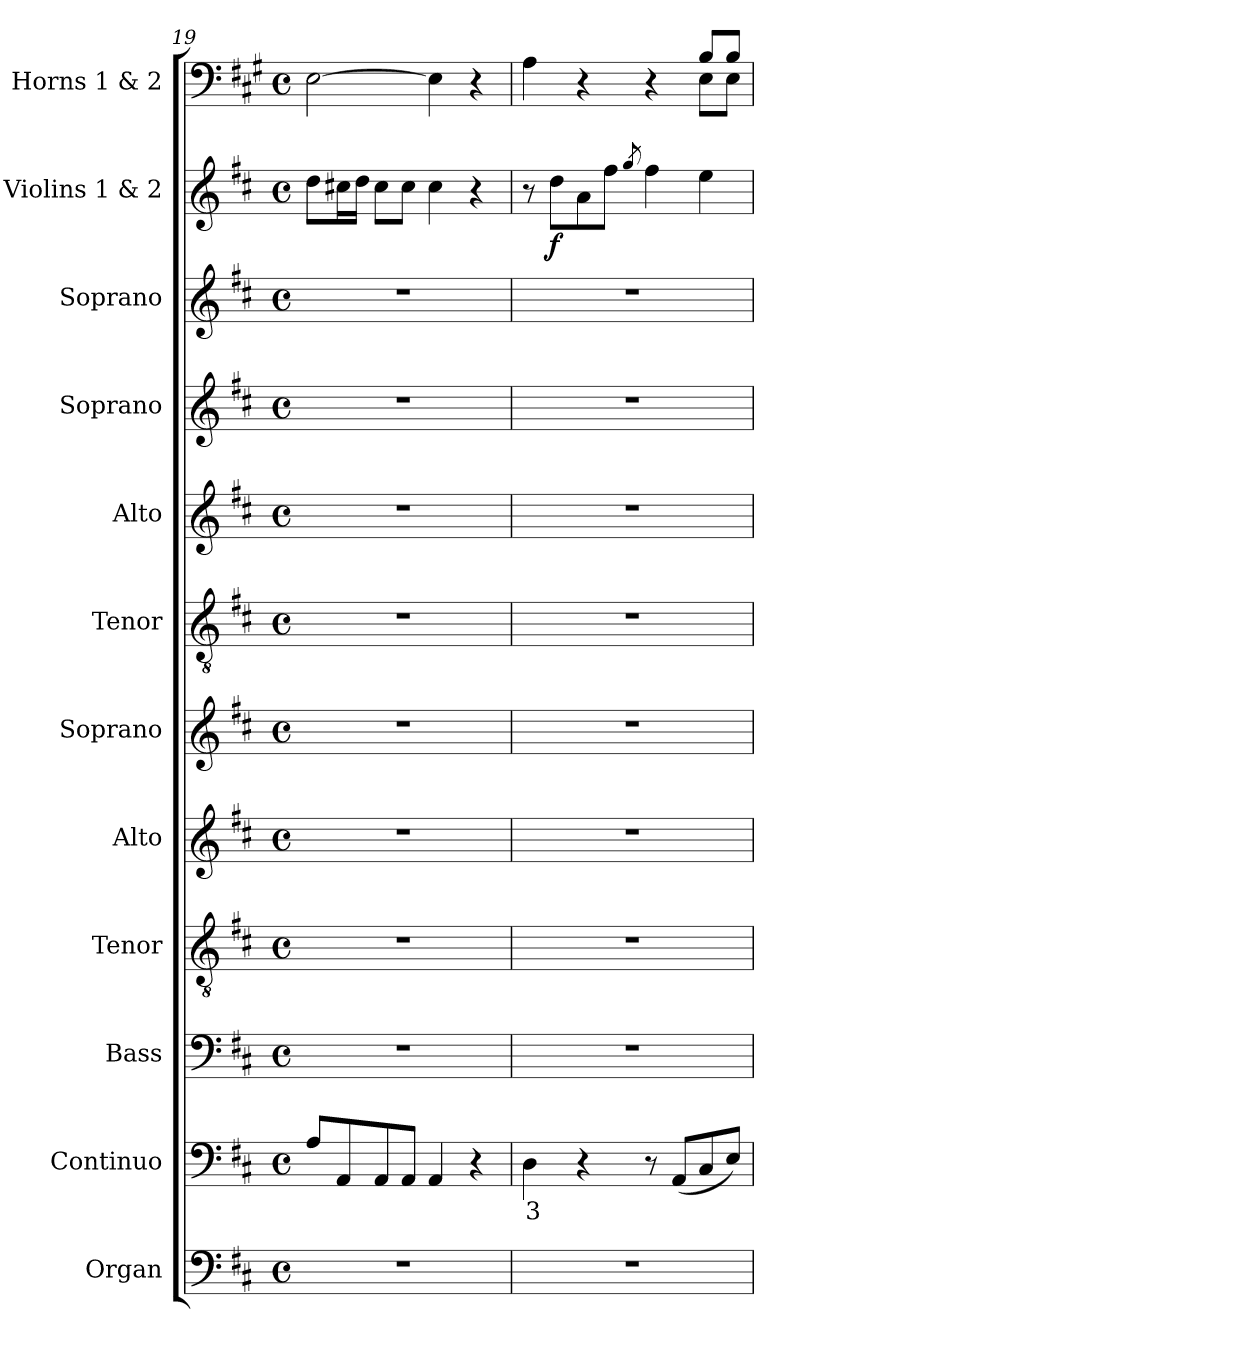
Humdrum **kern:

**kern	**kern	**text	**kern	**kern	**kern	**kern	**kern	**kern	**kern	**kern	**kern	**dynam	**kern
*part12	*part11	*part11	*part10	*part9	*part8	*part7	*part6	*part5	*part4	*part3	*part2	*part2	*part1
*staff12	*staff11	*staff11	*staff10	*staff9	*staff8	*staff7	*staff6	*staff5	*staff4	*staff3	*staff2	*staff2	*staff1
*I"Organ	*I"Continuo	*	*I"Bass	*I"Tenor	*I"Alto	*I"Soprano	*I"Tenor	*I"Alto	*I"Soprano	*I"Soprano	*I"Violins 1 & 2	*	*I"Horns 1 & 2
*I'Org.	*I'Cont.	*	*I'B.	*I'T.	*I'A.	*I'S.	*I'T.	*I'A.	*I'S.	*I'S.	*I'Vlns	*	*I'Hns.
!!LO:LB:g=z
*clefF4	*clefF4	*	*clefF4	*clefGv2	*clefG2	*clefG2	*clefGv2	*clefG2	*clefG2	*clefG2	*clefG2	*	*clefF4
*	*	*	*	*ITrd7c12	*	*	*ITrd7c12	*	*	*	*	*	*ITrd4c7
*k[f#c#]	*k[f#c#]	*	*k[f#c#]	*k[f#c#]	*k[f#c#]	*k[f#c#]	*k[f#c#]	*k[f#c#]	*k[f#c#]	*k[f#c#]	*k[f#c#]	*	*k[f#c#]
*D:	*D:	*	*D:	*D:	*D:	*D:	*D:	*D:	*D:	*D:	*D:	*	*D:
*M4/4	*M4/4	*	*M4/4	*M4/4	*M4/4	*M4/4	*M4/4	*M4/4	*M4/4	*M4/4	*M4/4	*	*M4/4
*met(c)	*met(c)	*	*met(c)	*met(c)	*met(c)	*met(c)	*met(c)	*met(c)	*met(c)	*met(c)	*met(c)	*	*met(c)
=19	=19	=19	=19	=19	=19	=19	=19	=19	=19	=19	=19	=19	=19
1r	8Ai/L	.	1r	1r	1r	1r	1r	1r	1r	1r	8ddi\L	.	[2AAi\
.	8AAi/	.	.	.	.	.	.	.	.	.	16cc#Xi\L	.	.
.	.	.	.	.	.	.	.	.	.	.	16ddi\JJ	.	.
.	8AAi/	.	.	.	.	.	.	.	.	.	8cc#i\L	.	.
.	8AAi/J	.	.	.	.	.	.	.	.	.	8cc#i\J	.	.
.	4AAi/	.	.	.	.	.	.	.	.	.	4cc#i\	.	4AAi\]
.	4r	.	.	.	.	.	.	.	.	.	4r	.	4r
=20	=20	=20	=20	=20	=20	=20	=20	=20	=20	=20	=20	=20	=20
!	!	!LO:LY:b:color=#000000	!	!	!	!	!	!	!	!	!	!	!
*	*	*	*	*	*	*	*	*	*	*	*	*	*^
1r	4Di\	3	1r	1r	1r	1r	1r	1r	1r	1r	8r	.	4Di\	2ryy
.	.	.	.	.	.	.	.	.	.	.	8ddi\L	f	.	.
.	4r	.	.	.	.	.	.	.	.	.	8ai\	.	4r	.
.	.	.	.	.	.	.	.	.	.	.	8ff#i\J	.	.	.
.	.	.	.	.	.	.	.	.	.	.	8qggi/	.	.	.
.	8r	.	.	.	.	.	.	.	.	.	4ff#i\	.	4r	4ryy
.	(8AAi/L	.	.	.	.	.	.	.	.	.	.	.	.	.
.	8C#i/	.	.	.	.	.	.	.	.	.	4eei\	.	8Ei/L	8AAi\L
.	8Ei/J)	.	.	.	.	.	.	.	.	.	.	.	8Ei/J	8AAi\J
*	*	*	*	*	*	*	*	*	*	*	*	*	*v	*v
=	=	=	=	=	=	=	=	=	=	=	=	=	=
*-	*-	*-	*-	*-	*-	*-	*-	*-	*-	*-	*-	*-	*-
